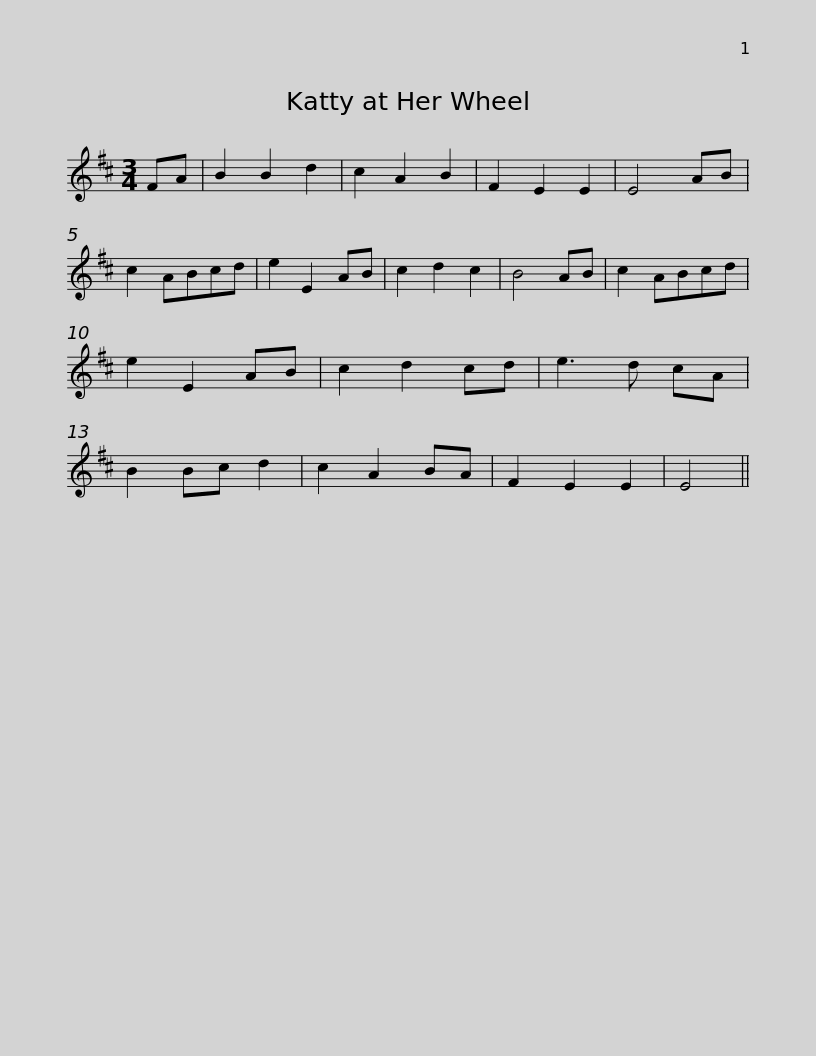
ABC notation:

X:1
L:1/8
M:3/4
I:linebreak $
K:D
V:1 treble
V:1
 FA | B2 B2 d2 | c2 A2 B2 | F2 E2 E2 | E4 AB | %5
 c2 ABcd | e2 E2 AB | c2 d2 c2 | B4 AB | c2 ABcd | %10
 e2 E2 AB |$ c2 d2 cd | e3 d cA | B2 Bc d2 | c2 A2 BA | %15
 F2 E2 E2 | E4 || %17
